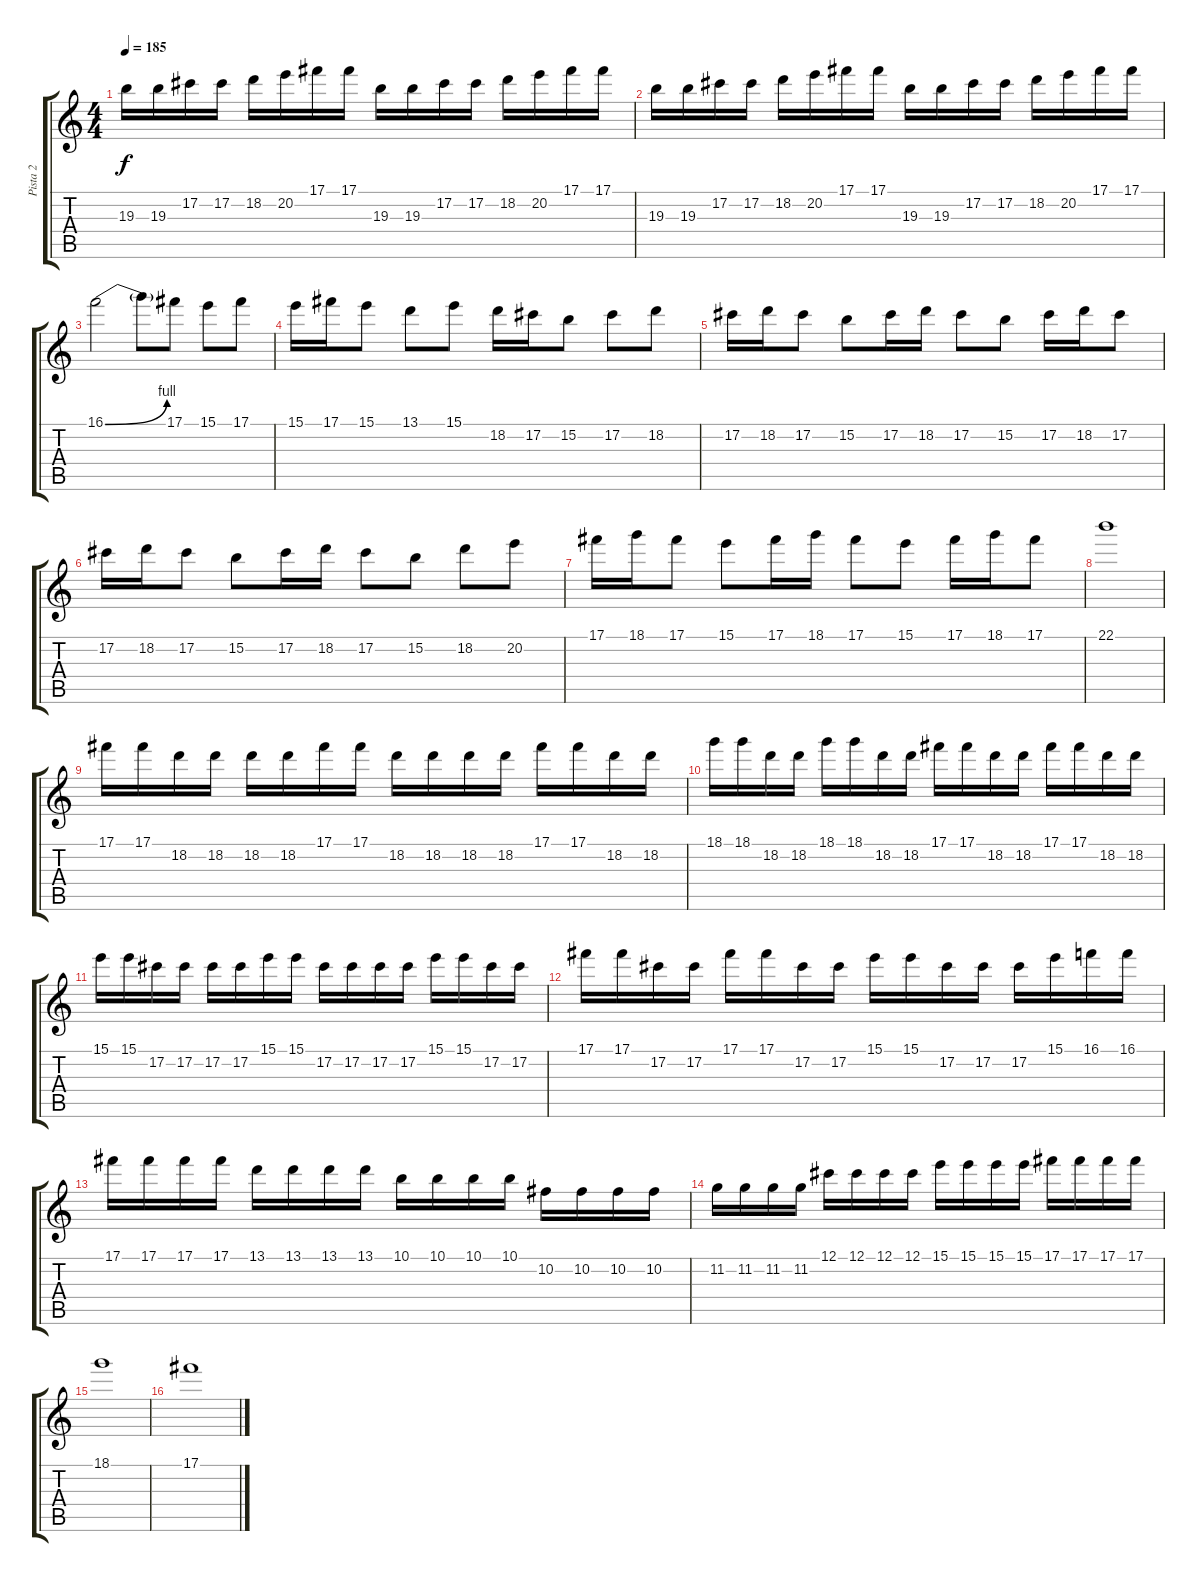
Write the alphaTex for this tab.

\track ("Pista 2" "Pista 2") {instrument distortionguitar}
\staff {score tabs}
\tuning (Db4 Ab3 E3 B2 Gb2 B1) {hide}
\ts (4 4)
\tempo 185
\clef g2
\ks c
19.3.16{dy f} 19.3.16 17.2.16 17.2.16 18.2.16 20.2.16 17.1.16 17.1.16 19.3.16 19.3.16 17.2.16 17.2.16 18.2.16 20.2.16 17.1.16 17.1.16 |
19.3.16 19.3.16 17.2.16 17.2.16 18.2.16 20.2.16 17.1.16 17.1.16 19.3.16 19.3.16 17.2.16 17.2.16 18.2.16 20.2.16 17.1.16 17.1.16 |
16.1{be (bend 0 0 60 4)}.2 16.1{t}.8 17.1.8 15.1.8 17.1.8 |
15.1.16 17.1.16 15.1.8 13.1.8 15.1.8 18.2.16 17.2.16 15.2.8 17.2.8 18.2.8 |
17.2.16 18.2.16 17.2.8 15.2.8 17.2.16 18.2.16 17.2.8 15.2.8 17.2.16 18.2.16 17.2.8 |
17.2.16 18.2.16 17.2.8 15.2.8 17.2.16 18.2.16 17.2.8 15.2.8 18.2.8 20.2.8 |
17.1.16 18.1.16 17.1.8 15.1.8 17.1.16 18.1.16 17.1.8 15.1.8 17.1.16 18.1.16 17.1.8 |
22.1.1 |
17.1.16 17.1.16 18.2.16 18.2.16 18.2.16 18.2.16 17.1.16 17.1.16 18.2.16 18.2.16 18.2.16 18.2.16 17.1.16 17.1.16 18.2.16 18.2.16 |
18.1.16 18.1.16 18.2.16 18.2.16 18.1.16 18.1.16 18.2.16 18.2.16 17.1.16 17.1.16 18.2.16 18.2.16 17.1.16 17.1.16 18.2.16 18.2.16 |
15.1.16 15.1.16 17.2.16 17.2.16 17.2.16 17.2.16 15.1.16 15.1.16 17.2.16 17.2.16 17.2.16 17.2.16 15.1.16 15.1.16 17.2.16 17.2.16 |
17.1.16 17.1.16 17.2.16 17.2.16 17.1.16 17.1.16 17.2.16 17.2.16 15.1.16 15.1.16 17.2.16 17.2.16 17.2.16 15.1.16 16.1.16 16.1.16 |
17.1.16 17.1.16 17.1.16 17.1.16 13.1.16 13.1.16 13.1.16 13.1.16 10.1.16 10.1.16 10.1.16 10.1.16 10.2.16 10.2.16 10.2.16 10.2.16 |
11.2.16 11.2.16 11.2.16 11.2.16 12.1.16 12.1.16 12.1.16 12.1.16 15.1.16 15.1.16 15.1.16 15.1.16 17.1.16 17.1.16 17.1.16 17.1.16 |
18.1.1 |
17.1.1
